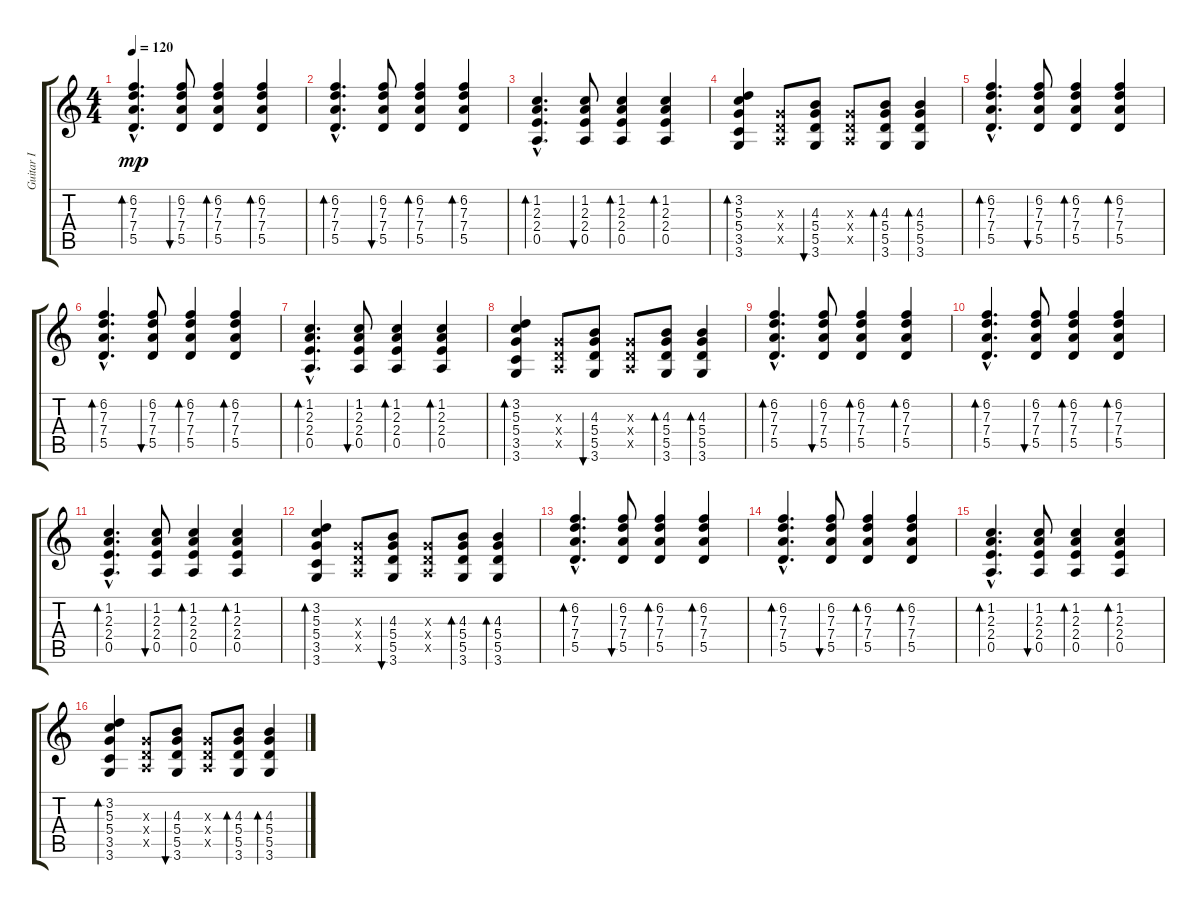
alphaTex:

\track ("Guitar I" "Guitar I") {instrument distortionguitar}
\staff {score tabs}
\tuning (E4 B3 G3 D3 A2 E2) {hide}
\ts (4 4)
\tempo 120
\clef g2
\ks c
(6.2{hac} 7.3{hac} 7.4{hac} 5.5{hac}).4{d bd 60 dy mp volume 10 instrument acousticguitarnylon} (6.2 7.3 7.4 5.5).8{bu 60} (6.2 7.3 7.4 5.5).4{bd 60} (6.2 7.3 7.4 5.5).4{bd 60} |
(6.2{hac} 7.3{hac} 7.4{hac} 5.5{hac}).4{d bd 60} (6.2 7.3 7.4 5.5).8{bu 60} (6.2 7.3 7.4 5.5).4{bd 60} (6.2 7.3 7.4 5.5).4{bd 60} |
(1.2{hac} 2.3{hac} 2.4{hac} 0.5{hac}).4{d bd 60} (1.2 2.3 2.4 0.5).8{bu 60} (1.2 2.3 2.4 0.5).4{bd 60} (1.2 2.3 2.4 0.5).4{bd 60} |
(3.2 5.3 5.4 3.5 3.6).4{bd 60} (0.3{x} 0.4{x} 0.5{x}).8 (4.3 5.4 5.5 3.6).8{bu 60} (0.3{x} 0.4{x} 0.5{x}).8 (4.3 5.4 5.5 3.6).8{bd 60} (4.3 5.4 5.5 3.6).4{bd 60} |
(6.2{hac} 7.3{hac} 7.4{hac} 5.5{hac}).4{d bd 60 volume 10 instrument acousticguitarnylon} (6.2 7.3 7.4 5.5).8{bu 60} (6.2 7.3 7.4 5.5).4{bd 60} (6.2 7.3 7.4 5.5).4{bd 60} |
(6.2{hac} 7.3{hac} 7.4{hac} 5.5{hac}).4{d bd 60} (6.2 7.3 7.4 5.5).8{bu 60} (6.2 7.3 7.4 5.5).4{bd 60} (6.2 7.3 7.4 5.5).4{bd 60} |
(1.2{hac} 2.3{hac} 2.4{hac} 0.5{hac}).4{d bd 60} (1.2 2.3 2.4 0.5).8{bu 60} (1.2 2.3 2.4 0.5).4{bd 60} (1.2 2.3 2.4 0.5).4{bd 60} |
(3.2 5.3 5.4 3.5 3.6).4{bd 60} (0.3{x} 0.4{x} 0.5{x}).8 (4.3 5.4 5.5 3.6).8{bu 60} (0.3{x} 0.4{x} 0.5{x}).8 (4.3 5.4 5.5 3.6).8{bd 60} (4.3 5.4 5.5 3.6).4{bd 60} |
(6.2{hac} 7.3{hac} 7.4{hac} 5.5{hac}).4{d bd 60 volume 10 instrument acousticguitarnylon} (6.2 7.3 7.4 5.5).8{bu 60} (6.2 7.3 7.4 5.5).4{bd 60} (6.2 7.3 7.4 5.5).4{bd 60} |
(6.2{hac} 7.3{hac} 7.4{hac} 5.5{hac}).4{d bd 60} (6.2 7.3 7.4 5.5).8{bu 60} (6.2 7.3 7.4 5.5).4{bd 60} (6.2 7.3 7.4 5.5).4{bd 60} |
(1.2{hac} 2.3{hac} 2.4{hac} 0.5{hac}).4{d bd 60} (1.2 2.3 2.4 0.5).8{bu 60} (1.2 2.3 2.4 0.5).4{bd 60} (1.2 2.3 2.4 0.5).4{bd 60} |
(3.2 5.3 5.4 3.5 3.6).4{bd 60} (0.3{x} 0.4{x} 0.5{x}).8 (4.3 5.4 5.5 3.6).8{bu 60} (0.3{x} 0.4{x} 0.5{x}).8 (4.3 5.4 5.5 3.6).8{bd 60} (4.3 5.4 5.5 3.6).4{bd 60} |
(6.2{hac} 7.3{hac} 7.4{hac} 5.5{hac}).4{d bd 60 volume 10 instrument acousticguitarnylon} (6.2 7.3 7.4 5.5).8{bu 60} (6.2 7.3 7.4 5.5).4{bd 60} (6.2 7.3 7.4 5.5).4{bd 60} |
(6.2{hac} 7.3{hac} 7.4{hac} 5.5{hac}).4{d bd 60} (6.2 7.3 7.4 5.5).8{bu 60} (6.2 7.3 7.4 5.5).4{bd 60} (6.2 7.3 7.4 5.5).4{bd 60} |
(1.2{hac} 2.3{hac} 2.4{hac} 0.5{hac}).4{d bd 60} (1.2 2.3 2.4 0.5).8{bu 60} (1.2 2.3 2.4 0.5).4{bd 60} (1.2 2.3 2.4 0.5).4{bd 60} |
(3.2 5.3 5.4 3.5 3.6).4{bd 60} (0.3{x} 0.4{x} 0.5{x}).8 (4.3 5.4 5.5 3.6).8{bu 60} (0.3{x} 0.4{x} 0.5{x}).8 (4.3 5.4 5.5 3.6).8{bd 60} (4.3 5.4 5.5 3.6).4{bd 60}
